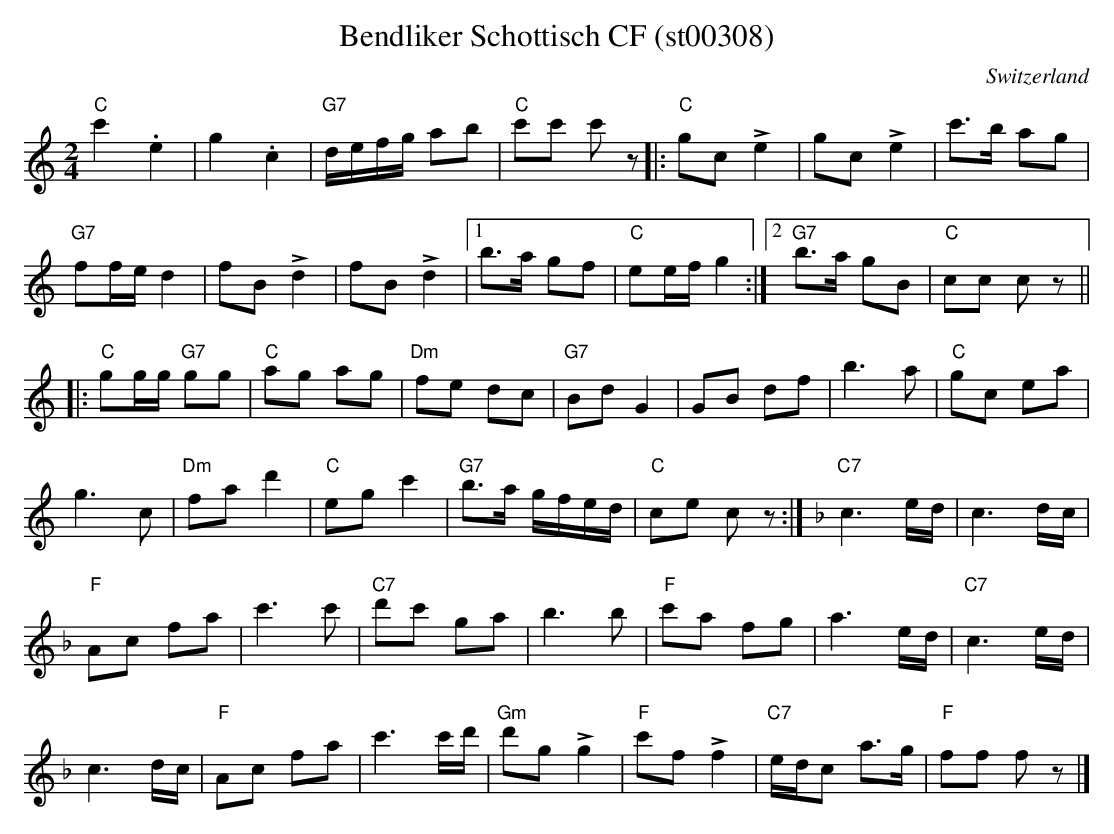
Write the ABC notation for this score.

X:1
T:Bendliker Schottisch CF (st00308)
M:2/4
L:1/8
O:Switzerland
K:C major
"C"c'2.e2 | g2.c2 | "G7"d/2e/2f/2g/2 ab | "C"c'c' c'z |: "C"gc !>!e2 | gc !>!e2 | c'>b ag |
"G7"ff/2e/2 d2 | fB !>!d2 | fB !>!d2 |1 b>a gf | "C"ee/2f/2 g2 :|2 "G7"b>a gB | "C"cc cz ||
|: "C"gg/2g/2 "G7"gg | "C"ag ag | "Dm"fe dc | "G7"BdG2 | GB df | b3a | "C"gc ea |
g3c | "Dm"fad'2 | "C"egc'2 | "G7"b>a g/2f/2e/2d/2 | "C"ce cz :| [K:F] "C7"c3e/2d/2 | c3d/2c/2 |
"F"Ac fa | c'3c' | "C7"d'c' ga | b3b | "F"c'a fg | a3e/2d/2 | "C7"c3e/2d/2 |
c3d/2c/2 | "F"Ac fa | c'3c'/2d'/2 | "Gm"d'g !>!g2 | "F"c'f !>!f2 | "C7"e/2d/2c a>g | "F"ff fz |]
